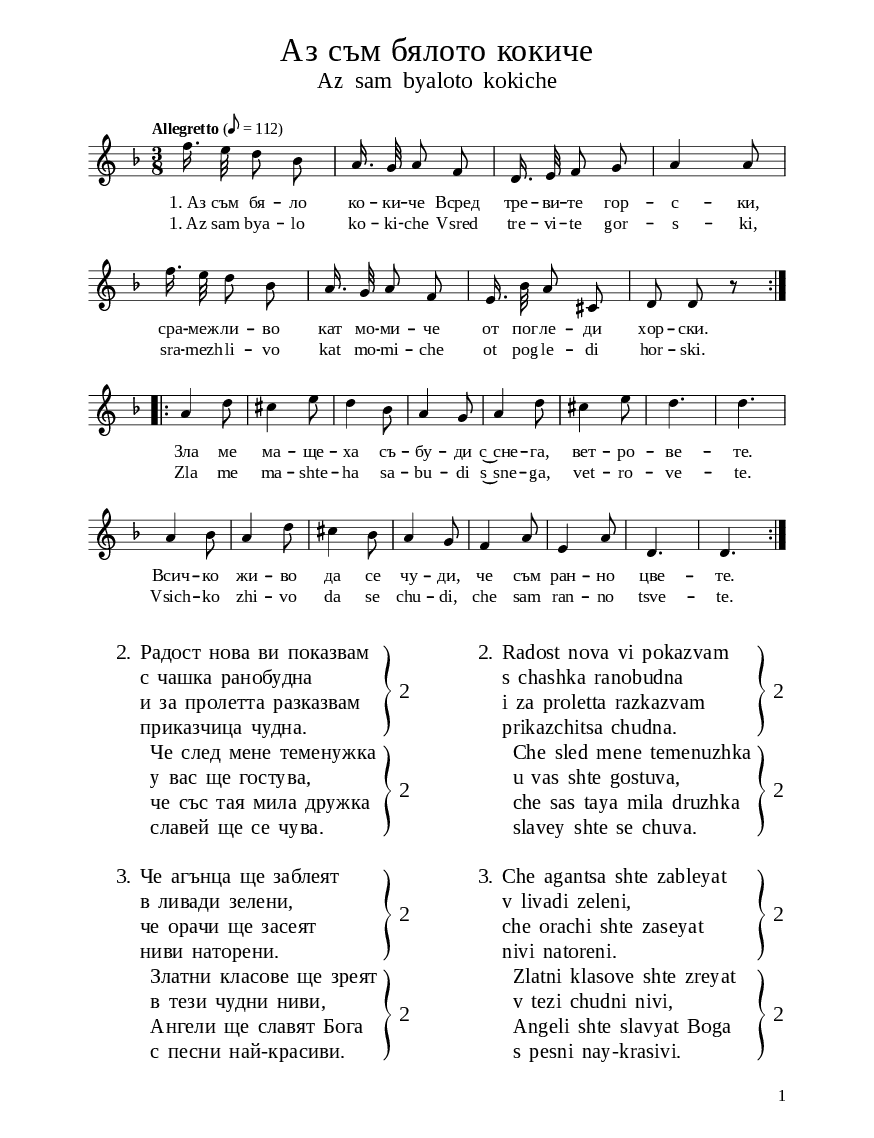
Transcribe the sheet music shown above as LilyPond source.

\version "2.18.2"

\paper {
  #(set-paper-size "a5")
}

"rightBraces047" = \markup {
  \column { % repeat braces
    \translate #'(0 . -3.1 )
    \right-brace #44

    \translate #'(0 . -5.2 )
    \right-brace #44

    \translate #'(0 . -7.6 )
    \right-brace #44

    \translate #'(0 . -5.2 )
    \right-brace #44

  }
  \column { % repeat numbers
    \translate #'(0 . -3.7 )
    2
    
    \translate #'(0 . -9.3 )
    2

    \translate #'(0 . -11.9 )
    2

    \translate #'(0 . -9.7 )
    2
  }
}

\bookpart {
  \paper {
    print-all-headers = ##t
    print-page-number = ##t
    print-first-page-number = ##t

    % put page numbers on the bottom
    oddHeaderMarkup = \markup ""
    evenHeaderMarkup = \markup ""
    oddFooterMarkup = \markup
    \fill-line {
      ""
      \on-the-fly #print-page-number-check-first \fromproperty #'page:page-number-string
    }
    evenFooterMarkup = \markup
    \fill-line {
      \on-the-fly #print-page-number-check-first \fromproperty #'page:page-number-string
      ""
    }

    left-margin = 1.5\cm
    right-margin = 1.5\cm
    top-margin = 1.6\cm
    bottom-margin = 1.2\cm
    ragged-bottom = ##t % do not spread the staves to fill the whole vertical space

    % change lyrics and titles font (affects notes also)
    fonts =
    #(make-pango-font-tree
      "Times New Roman"
      "DejaVu Sans"
      "DejaVu Sans Mono"
      (/ (* staff-height pt) 3.6))

    % change distance between staves
    system-system-spacing =
    #'((basic-distance . 12)
       (minimum-distance . 6)
       (padding . 1)
       (stretchability . 12))
  }

  \header {
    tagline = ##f
  }

  \score{
    \layout { 
      indent = 0.0\cm % remove first line indentation
      %ragged-last = ##t % do not spread last line to fill the whole space
      \context {
        \Score
        \omit BarNumber %remove bar numbers
      } % context

      \context { % change staff size
        \Staff
        fontSize = #+0 % affects notes size only
        \override StaffSymbol #'staff-space = #(magstep -3)
        \override StaffSymbol #'thickness = #0.5
        \override BarLine #'hair-thickness = #1
        %\override StaffSymbol #'ledger-line-thickness = #'(0 . 0)
      }

      \context { % adjust space between staff and lyrics and between the two lyric lines
        \Lyrics
        \override VerticalAxisGroup.nonstaff-relatedstaff-spacing = #'(
          (basic-distance . 4.5)
          (padding . 1)
        )
        \override VerticalAxisGroup.nonstaff-nonstaff-spacing = #'((minimum-distance . 2))
      }
    } % layout

    \new Voice \absolute  {
      \clef treble
      \key f \major
      \time 3/8 
      %\tempo "Allegretto" 8 = 112
      \tempo \markup { % make tempo note smaller
        \concat { "Allegretto" \normal-text { " (" }
                  \teeny \general-align #Y #DOWN \note #"8" #0.8
                  \normal-text { " = 112)" }
        }
      }
      \autoBeamOff

      f''16. e''32 d''8 bes' | a'16. g'32 a'8 f' | d'16. e'32 f'8 g' | a'4 a'8 \break |
      f''16. e''32 d''8 bes' | a'16. g'32 a'8 f' | e'16. bes'32 a'8 cis' | d'8 d' r | \bar ":|." \break
      \repeat volta 2 { 
        \bar ":|.|:"
        a'4 d''8 | cis''4 e''8 | d''4 bes'8 | a'4 g'8 | a'4 d''8 | cis''4 e''8 | d''4. |  d''4. \break | % 17
        a'4 bes'8 | a'4 d''8 | cis''4 bes'8 |  a'4 g'8 | f'4 a'8 | e'4 a'8 |  d'4. | d'4. } \break |
    }
  
    \addlyrics {"1. Аз" съм бя -- ло ко -- ки -- че
                Всред тре -- ви -- те гор -- с -- ки,
                сра -- меж -- ли -- во кат мо -- ми -- че
                от пог -- ле -- ди хор -- ски. Зла ме ма -- ще -- ха съ -- бу -- ди
                с~сне -- га, вет -- ро -- ве -- те.  
                Всич -- ко жи -- во да се чу -- ди,
                че съм ран -- но цве -- те.}
    \addlyrics {"1. Az" sam bya -- lo ko -- ki -- che
                Vsred tre -- vi -- te gor -- s -- ki,
                sra -- mezh -- li -- vo kat mo -- mi -- che
                ot pog -- le -- di hor -- ski. Zla me ma -- shte -- ha sa -- bu -- di
                s~sne -- ga, vet -- ro -- ve -- te.  
                Vsich -- ko zhi -- vo da se chu -- di,
                che sam ran -- no tsve -- te.}
  
                \header {
                  title = \markup \column \normal-text \fontsize #2.5 {
                    \center-align
                    \line { Аз съм бялото кокиче }
                    \vspace #-0.6
                    \center-align
                    \line \fontsize #-3 { Az sam byaloto kokiche }
                    \vspace #-0.8
                    \center-align
                    \line \fontsize #-3 { " " }
                  }
                }
  
                \midi{}

    } % score


    \markup \fontsize #+2.5 {
      \hspace #2
      \vspace #1
      \override #'(baseline-skip . 2.4) % affects space between column lines
      \column {
        \line {    2. Радост нова ви показвам }
        \line {   "   " с чашка ранобудна }  
        \line {   "   " и за пролетта разказвам }
        \line {   "   " приказчица чудна. } 
      
        \line {  "     " Че след мене теменужка  }
        \line {   "     " у вас ще гостува, }  
        \line {   "     " че със тая мила дружка }
        \line {   "     " славей ще се чува. } 
      
        \line { " " }
        \line { 3. Че агънца ще заблеят  }
        \line {   "   " в ливади зелени, }  
        \line {   "   " че орачи ще засеят }
        \line {   "   " ниви наторени. } 
      
        \line { "     " Златни класове ще зреят  }
        \line {   "     " в тези чудни ниви, }  
        \line {   "     " Ангели ще славят Бога }
        \line {   "     " с песни най-красиви. } 
      }
      \"rightBraces047"
      \hspace #6
      \override #'(baseline-skip . 2.4)
      \column {
         \line {    2. Radost nova vi pokazvam }
        \line {   "   " s chashka ranobudna }  
        \line {   "   " i za proletta razkazvam }
        \line {   "   " prikazchitsa chudna. } 
      
        \line {  "     " Che sled mene temenuzhka  }
        \line {   "     " u vas shte gostuva, }  
        \line {   "     " che sas taya mila druzhka }
        \line {   "     " slavey shte se chuva. } 
      
        \line { " " }
        \line { 3. Che agantsa shte zableyat  }
        \line {   "   " v livadi zeleni, }  
        \line {   "   " che orachi shte zaseyat }
        \line {   "   " nivi natoreni. } 
      
        \line { "     " Zlatni klasove shte zreyat  }
        \line {   "     " v tezi chudni nivi, }  
        \line {   "     " Angeli shte slavyat Boga }
        \line {   "     " s pesni nay-krasivi. } 
      } %column
      \"rightBraces047"
    } % markup

    \pageBreak

    % include foreign translation(s) of the song
    \version "2.22.0"

\markup \fill-line { \fontsize #6 "Ich bin das weiße Schneeglöckchen" }
\markup \null
\markup \null
\markup \fontsize #+2.5 {
  \hspace #14
  \override #'(baseline-skip . 2)
  \column {
    \line { "   " }

    \line {1. Ich bin das weiße Schneeglöckchen}

    \line { "   "inmitten der Gräsern des Waldes,}

    \line { "   "schüchtern wie ein junges Mädchen }

    \line { "   "unter den Blicken der Menschen. }

    \line { "     "Die böse Stiefmutter hat mich geweckt, }

    \line { "     "mit dem Schnee und mit dem Wind. }

    \line { "     "Alles Lebendige wundert sich, }

    \line { "     "dass ich eine Frühblüher bin.}

    \line { "   " }

    \line { 2. Ich zeige euch eine neue Freude}

    \line { "   "mit einem früh erwachten Glöckchen,}

    \line { "   "und erzähle über den Frühling}

    \line { "   "ein wunderbares Märchen,}

    \line { "     "Dass nach mir das Veilchen}

    \line { "     "bei euch Gast sein wird, }

    \line { "     "und dass man mit dieser lieben Freundin}

    \line { "     "die Nachtigall hören wird.}
    \line { "   " }

    \line { 3. Dass Lämmer blöken werden}

    \line { "   "auf grünen Weiden, }

    \line { "   "die Bauer werden }

    \line { "   "die gedüngten Feldern säen.}

    \line { "     "Goldene Ähren werden reifen,}

    \line { "     "auf diesen wunderbaren Feldern.}

    \line { "     "Die Engel werden Gott loben }

    \line { "     "mit den allerschönsten Liedern.}
  }
}


  } % bookpart
